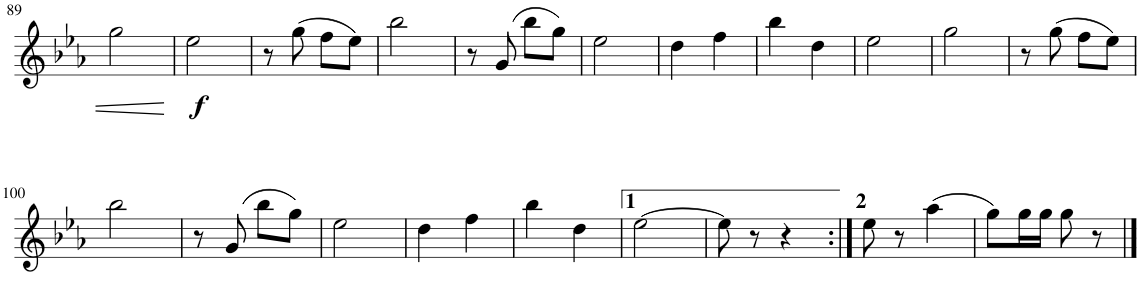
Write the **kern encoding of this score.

**kern	**dynam
*part1	*part1
*staff1	*staff1
*I"Tenor Saxophone	*
*I'Ten. Sax.	*
!!LO:PB:g=z
*clefG2	*
*Trd8c14	*
*k[b-e-a-]	*
*M2/4	*
=89	=89
2gg\	.
=90	=90
!	!LO:DY:b
2ee-\	f
=91	=91
8r	.
(8gg\	.
8ff\L	.
8ee-\J)	.
=92	=92
2bb-\	.
=93	=93
8r	.
(8g/	.
8bb-\L	.
8gg\J)	.
=94	=94
2ee-\	.
=95	=95
4dd\	.
4ff\	.
=96	=96
4bb-\	.
4dd\	.
=97	=97
2ee-\	.
=98	=98
2gg\	.
=99	=99
8r	.
(8gg\	.
8ff\L	.
8ee-\J)	.
!!LO:LB:g=z
=100	=100
2bb-\	.
=101	=101
8r	.
(8g/	.
8bb-\L	.
8gg\J)	.
=102	=102
2ee-\	.
=103	=103
4dd\	.
4ff\	.
=104	=104
4bb-\	.
4dd\	.
=105	=105
[2ee-\	.
=106	=106
8ee-\]	.
8r	.
4r	.
=107:|!	=107:|!
8ee-\	.
8r	.
(4aa-\	.
=108	=108
8gg\L)	.
16gg\L	.
16gg\JJ	.
8gg\	.
8r	.
==	==
*-	*-
